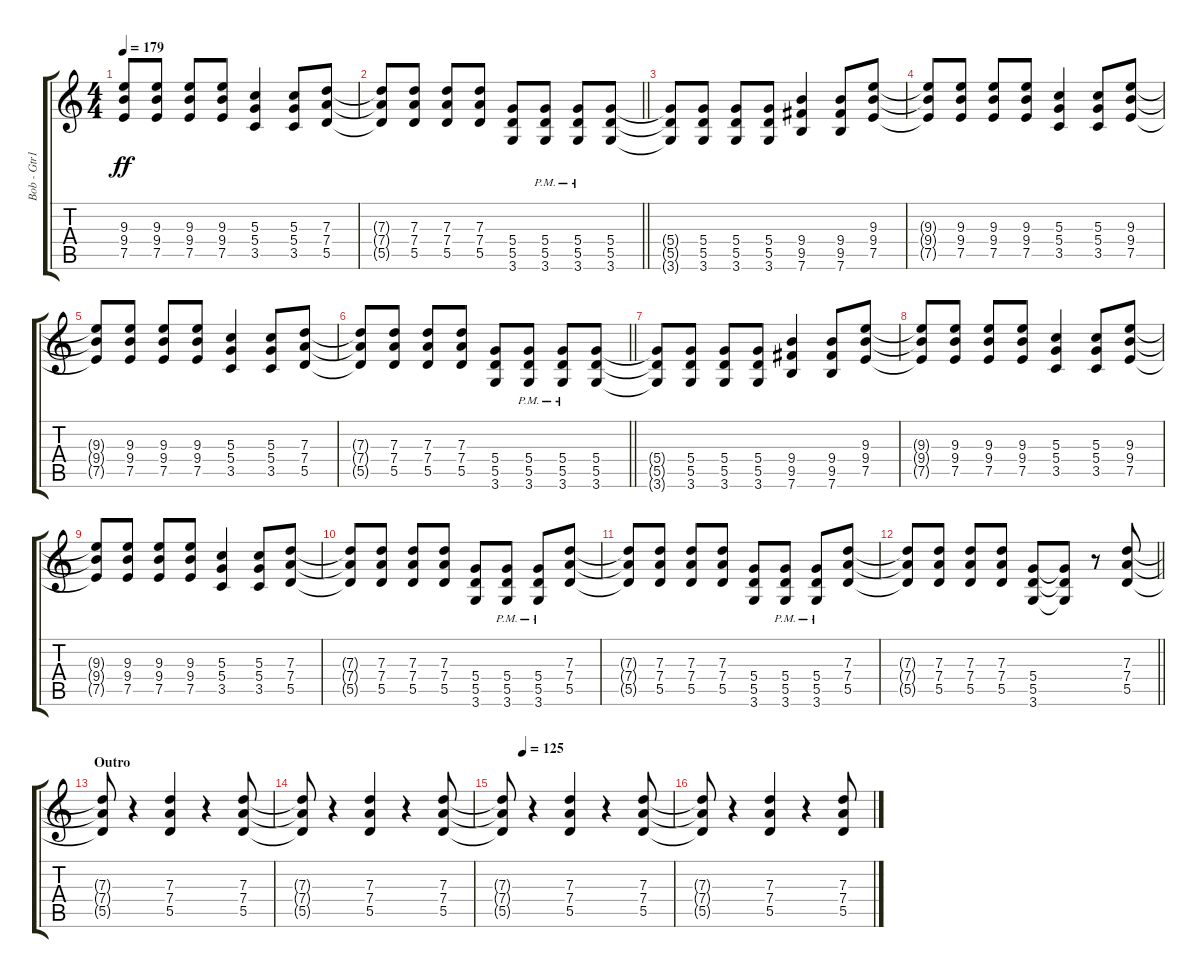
\track ("Bob - Gtr1" "Bob - Gtr1") {instrument overdrivenguitar}
\staff {score tabs}
\tuning (E4 B3 G3 D3 A2 E2) {hide}
\ts (4 4)
\tempo 179
\clef g2
\ks c
(9.3{t} 9.4{t} 7.5{t}).8{dy ff} (9.3 9.4 7.5).8 (9.3 9.4 7.5).8 (9.3 9.4 7.5).8 (5.3 5.4 3.5).4 (5.3 5.4 3.5).8 (7.3 7.4 5.5).8 |
\barLineRight lightlight
(7.3{t} 7.4{t} 5.5{t}).8 (7.3 7.4 5.5).8 (7.3 7.4 5.5).8 (7.3 7.4 5.5).8 (5.4 5.5 3.6).8 (5.4{pm} 5.5{pm} 3.6{pm}).8 (5.4{pm} 5.5{pm} 3.6{pm}).8 (5.4 5.5 3.6).8 |
(5.4{t} 5.5{t} 3.6{t}).8 (5.4 5.5 3.6).8 (5.4 5.5 3.6).8 (5.4 5.5 3.6).8 (9.4 9.5 7.6).4 (9.4 9.5 7.6).8 (9.3 9.4 7.5).8 |
(9.3{t} 9.4{t} 7.5{t}).8 (9.3 9.4 7.5).8 (9.3 9.4 7.5).8 (9.3 9.4 7.5).8 (5.3 5.4 3.5).4 (5.3 5.4 3.5).8 (9.3 9.4 7.5).8 |
(9.3{t} 9.4{t} 7.5{t}).8 (9.3 9.4 7.5).8 (9.3 9.4 7.5).8 (9.3 9.4 7.5).8 (5.3 5.4 3.5).4 (5.3 5.4 3.5).8 (7.3 7.4 5.5).8 |
\barLineRight lightlight
(7.3{t} 7.4{t} 5.5{t}).8 (7.3 7.4 5.5).8 (7.3 7.4 5.5).8 (7.3 7.4 5.5).8 (5.4 5.5 3.6).8 (5.4{pm} 5.5{pm} 3.6{pm}).8 (5.4{pm} 5.5{pm} 3.6{pm}).8 (5.4 5.5 3.6).8 |
(5.4{t} 5.5{t} 3.6{t}).8 (5.4 5.5 3.6).8 (5.4 5.5 3.6).8 (5.4 5.5 3.6).8 (9.4 9.5 7.6).4 (9.4 9.5 7.6).8 (9.3 9.4 7.5).8 |
(9.3{t} 9.4{t} 7.5{t}).8 (9.3 9.4 7.5).8 (9.3 9.4 7.5).8 (9.3 9.4 7.5).8 (5.3 5.4 3.5).4 (5.3 5.4 3.5).8 (9.3 9.4 7.5).8 |
(9.3{t} 9.4{t} 7.5{t}).8 (9.3 9.4 7.5).8 (9.3 9.4 7.5).8 (9.3 9.4 7.5).8 (5.3 5.4 3.5).4 (5.3 5.4 3.5).8 (7.3 7.4 5.5).8 |
(7.3{t} 7.4{t} 5.5{t}).8 (7.3 7.4 5.5).8 (7.3 7.4 5.5).8 (7.3 7.4 5.5).8 (5.4 5.5 3.6).8 (5.4{pm} 5.5{pm} 3.6{pm}).8 (5.4{pm} 5.5{pm} 3.6{pm}).8 (7.3 7.4 5.5).8 |
(7.3{t} 7.4{t} 5.5{t}).8 (7.3 7.4 5.5).8 (7.3 7.4 5.5).8 (7.3 7.4 5.5).8 (5.4 5.5 3.6).8 (5.4{pm} 5.5{pm} 3.6{pm}).8 (5.4{pm} 5.5{pm} 3.6{pm}).8 (7.3 7.4 5.5).8 |
\barLineRight lightlight
(7.3{t} 7.4{t} 5.5{t}).8 (7.3 7.4 5.5).8 (7.3 7.4 5.5).8 (7.3 7.4 5.5).8 (5.4 5.5 3.6).8 (5.4{t} 5.5{t} 3.6{t}).8 r.8 (7.3 7.4 5.5).8 |
\section ("" "Outro")
(7.3{t} 7.4{t} 5.5{t}).8 r.4 (7.3 7.4 5.5).4 r.4 (7.3 7.4 5.5).8 |
(7.3{t} 7.4{t} 5.5{t}).8 r.4 (7.3 7.4 5.5).4 r.4 (7.3 7.4 5.5).8 |
\tempo (125 0.125)
(7.3{t} 7.4{t} 5.5{t}).8 r.4 (7.3 7.4 5.5).4 r.4 (7.3 7.4 5.5).8 |
(7.3{t} 7.4{t} 5.5{t}).8 r.4 (7.3 7.4 5.5).4 r.4 (7.3 7.4 5.5).8
